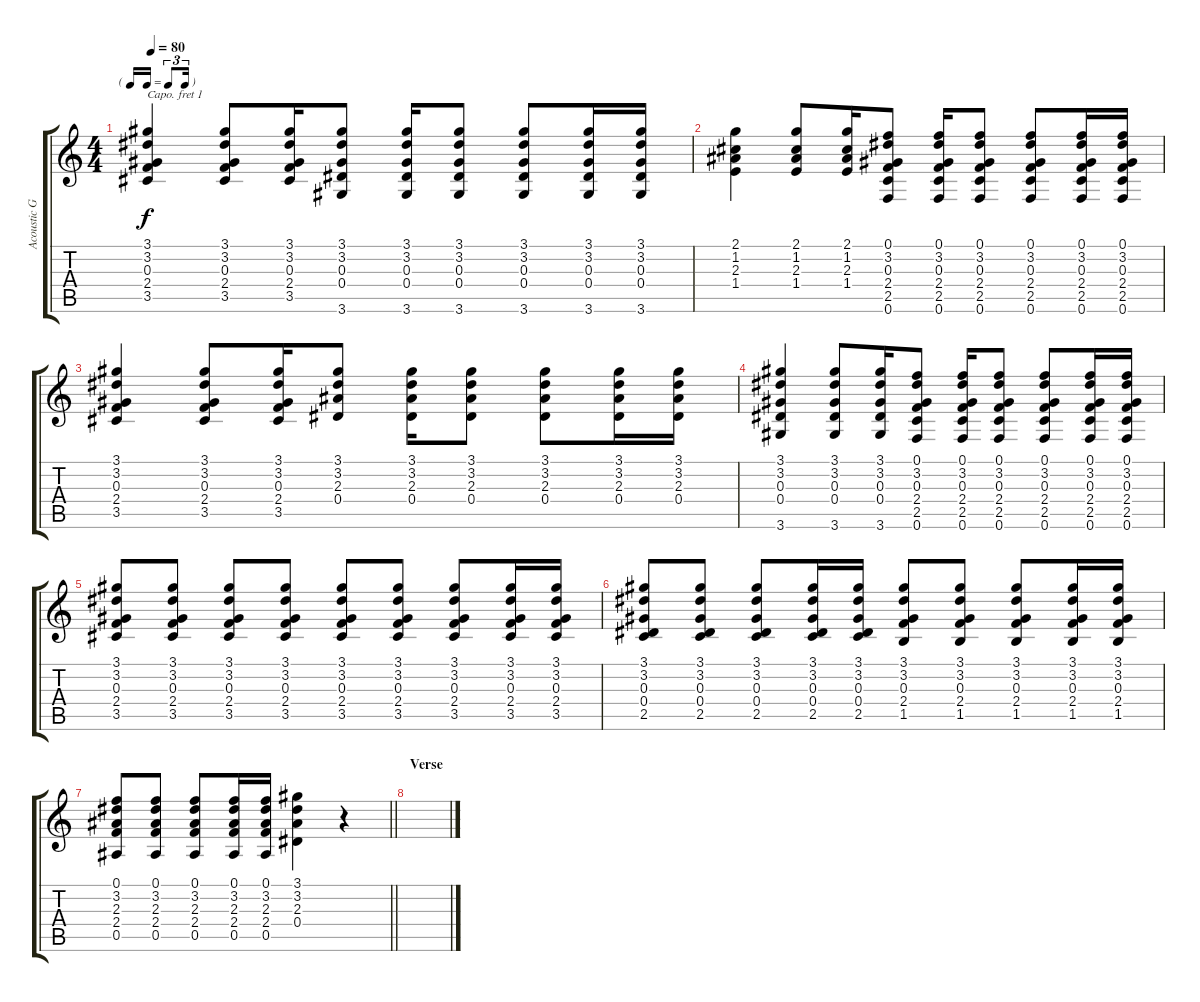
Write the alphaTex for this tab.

\track ("Acoustic Guitar" "Acoustic G") {instrument acousticguitarsteel}
\staff {score tabs}
\capo 1
\tuning (E4 B3 G3 D3 A2 E2) {hide}
\ts (4 4)
\tf triplet16th
\tempo 80
\clef g2
\ks c
(3.1 3.2 0.3 2.4 3.5).4{dy f} (3.1 3.2 0.3 2.4 3.5).8 (3.1 3.2 0.3 2.4 3.5).16 (3.1 3.2 0.3 0.4 3.6).8 (3.1 3.2 0.3 0.4 3.6).16 (3.1 3.2 0.3 0.4 3.6).8 (3.1 3.2 0.3 0.4 3.6).8 (3.1 3.2 0.3 0.4 3.6).16 (3.1 3.2 0.3 0.4 3.6).16 |
(2.1 1.2 2.3 1.4).4 (2.1 1.2 2.3 1.4).8 (2.1 1.2 2.3 1.4).16 (0.1 3.2 0.3 2.4 2.5 0.6).8 (0.1 3.2 0.3 2.4 2.5 0.6).16 (0.1 3.2 0.3 2.4 2.5 0.6).8 (0.1 3.2 0.3 2.4 2.5 0.6).8 (0.1 3.2 0.3 2.4 2.5 0.6).16 (0.1 3.2 0.3 2.4 2.5 0.6).16 |
(3.1 3.2 0.3 2.4 3.5).4 (3.1 3.2 0.3 2.4 3.5).8 (3.1 3.2 0.3 2.4 3.5).16 (3.1 3.2 2.3 0.4).8 (3.1 3.2 2.3 0.4).16 (3.1 3.2 2.3 0.4).8 (3.1 3.2 2.3 0.4).8 (3.1 3.2 2.3 0.4).16 (3.1 3.2 2.3 0.4).16 |
(3.1 3.2 0.3 0.4 3.6).4 (3.1 3.2 0.3 0.4 3.6).8 (3.1 3.2 0.3 0.4 3.6).16 (0.1 3.2 0.3 2.4 2.5 0.6).8 (0.1 3.2 0.3 2.4 2.5 0.6).16 (0.1 3.2 0.3 2.4 2.5 0.6).8 (0.1 3.2 0.3 2.4 2.5 0.6).8 (0.1 3.2 0.3 2.4 2.5 0.6).16 (0.1 3.2 0.3 2.4 2.5 0.6).16 |
(3.1 3.2 0.3 2.4 3.5).8 (3.1 3.2 0.3 2.4 3.5).8 (3.1 3.2 0.3 2.4 3.5).8 (3.1 3.2 0.3 2.4 3.5).8 (3.1 3.2 0.3 2.4 3.5).8 (3.1 3.2 0.3 2.4 3.5).8 (3.1 3.2 0.3 2.4 3.5).8 (3.1 3.2 0.3 2.4 3.5).16 (3.1 3.2 0.3 2.4 3.5).16 |
(3.1 3.2 0.3 0.4 2.5).8 (3.1 3.2 0.3 0.4 2.5).8 (3.1 3.2 0.3 0.4 2.5).8 (3.1 3.2 0.3 0.4 2.5).16 (3.1 3.2 0.3 0.4 2.5).16 (3.1 3.2 0.3 2.4 1.5).8 (3.1 3.2 0.3 2.4 1.5).8 (3.1 3.2 0.3 2.4 1.5).8 (3.1 3.2 0.3 2.4 1.5).16 (3.1 3.2 0.3 2.4 1.5).16 |
\barLineRight lightlight
(0.1 3.2 2.3 2.4 0.5).8 (0.1 3.2 2.3 2.4 0.5).8 (0.1 3.2 2.3 2.4 0.5).8 (0.1 3.2 2.3 2.4 0.5).16 (0.1 3.2 2.3 2.4 0.5).16 (3.1 3.2 2.3 0.4).4 r.4 |
\section ("" "Verse")
